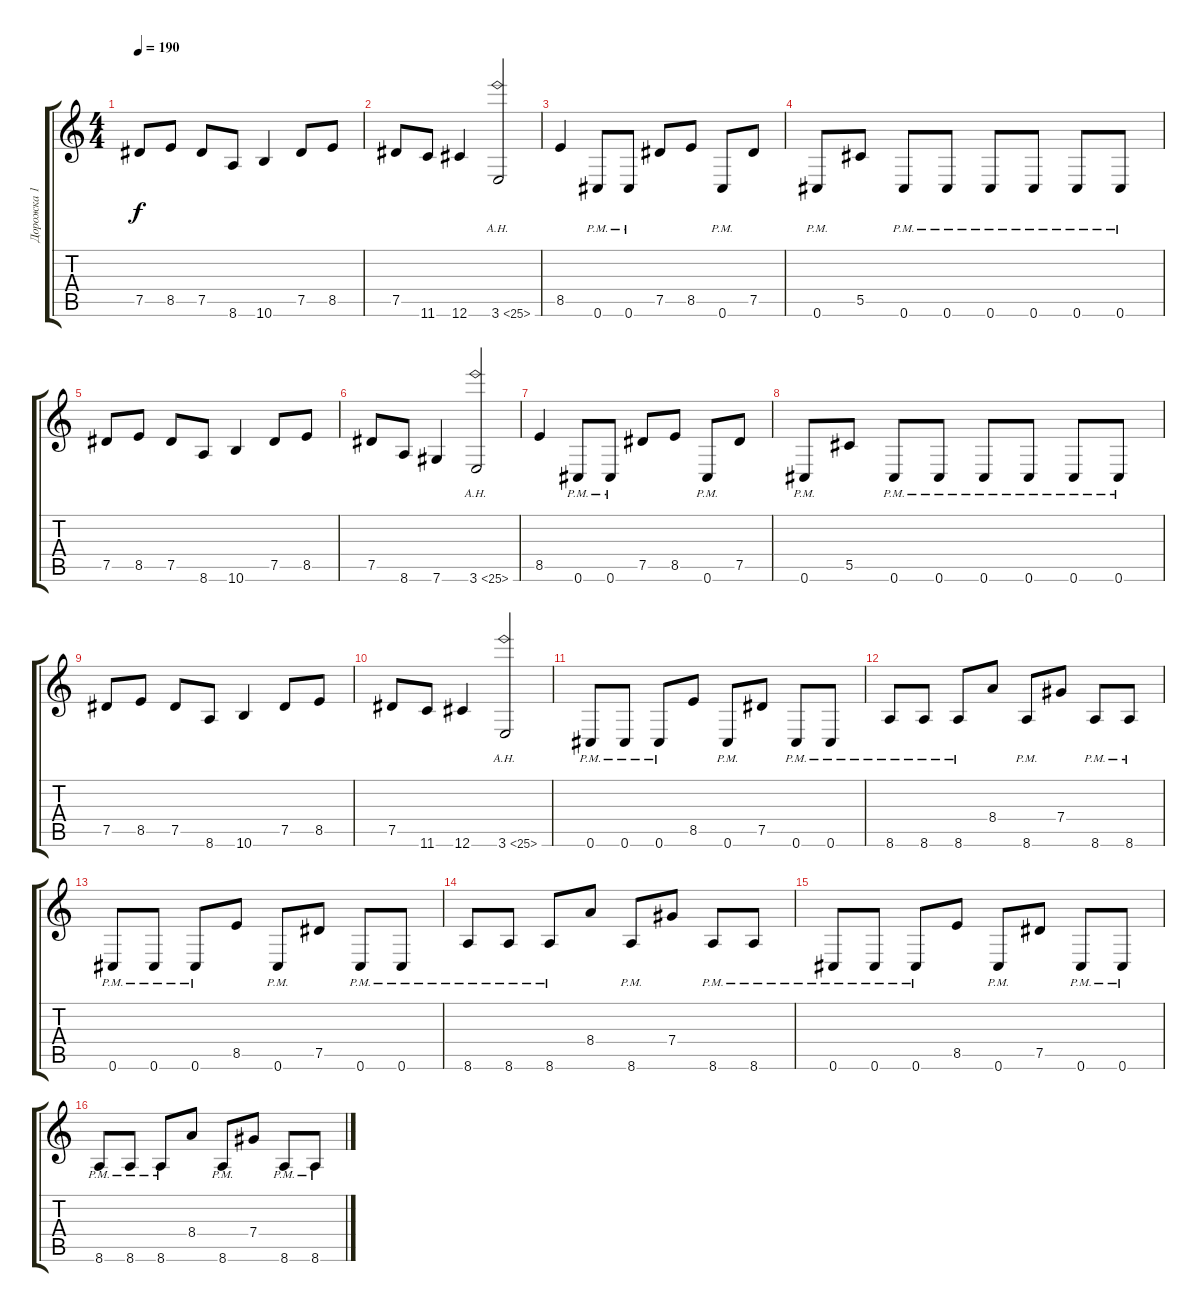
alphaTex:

\track ("Дорожка 1" "Дорожка 1") {instrument distortionguitar}
\staff {score tabs}
\tuning (Eb4 Bb3 Gb3 Db3 Ab2 Db2) {hide}
\ts (4 4)
\tempo 190
\clef g2
\ks c
7.5.8{dy f} 8.5.8 7.5.8 8.6.8 10.6.4 7.5.8 8.5.8 |
7.5.8 11.6.8 12.6.4 3.6{ah 22}.2 |
8.5.4 0.6{pm}.8 0.6{pm}.8 7.5.8 8.5.8 0.6{pm}.8 7.5.8 |
0.6{pm}.8 5.5.8 0.6{pm}.8 0.6{pm}.8 0.6{pm}.8 0.6{pm}.8 0.6{pm}.8 0.6{pm}.8 |
7.5.8 8.5.8 7.5.8 8.6.8 10.6.4 7.5.8 8.5.8 |
7.5.8 8.6.8 7.6.4 3.6{ah 22}.2 |
8.5.4 0.6{pm}.8 0.6{pm}.8 7.5.8 8.5.8 0.6{pm}.8 7.5.8 |
0.6{pm}.8 5.5.8 0.6{pm}.8 0.6{pm}.8 0.6{pm}.8 0.6{pm}.8 0.6{pm}.8 0.6{pm}.8 |
7.5.8 8.5.8 7.5.8 8.6.8 10.6.4 7.5.8 8.5.8 |
7.5.8 11.6.8 12.6.4 3.6{ah 22}.2 |
0.6{pm}.8 0.6{pm}.8 0.6{pm}.8 8.5.8 0.6{pm}.8 7.5.8 0.6{pm}.8 0.6{pm}.8 |
8.6{pm}.8 8.6{pm}.8 8.6{pm}.8 8.4.8 8.6{pm}.8 7.4.8 8.6{pm}.8 8.6{pm}.8 |
0.6{pm}.8 0.6{pm}.8 0.6{pm}.8 8.5.8 0.6{pm}.8 7.5.8 0.6{pm}.8 0.6{pm}.8 |
8.6{pm}.8 8.6{pm}.8 8.6{pm}.8 8.4.8 8.6{pm}.8 7.4.8 8.6{pm}.8 8.6{pm}.8 |
0.6{pm}.8 0.6{pm}.8 0.6{pm}.8 8.5.8 0.6{pm}.8 7.5.8 0.6{pm}.8 0.6{pm}.8 |
8.6{pm}.8 8.6{pm}.8 8.6{pm}.8 8.4.8 8.6{pm}.8 7.4.8 8.6{pm}.8 8.6{pm}.8
